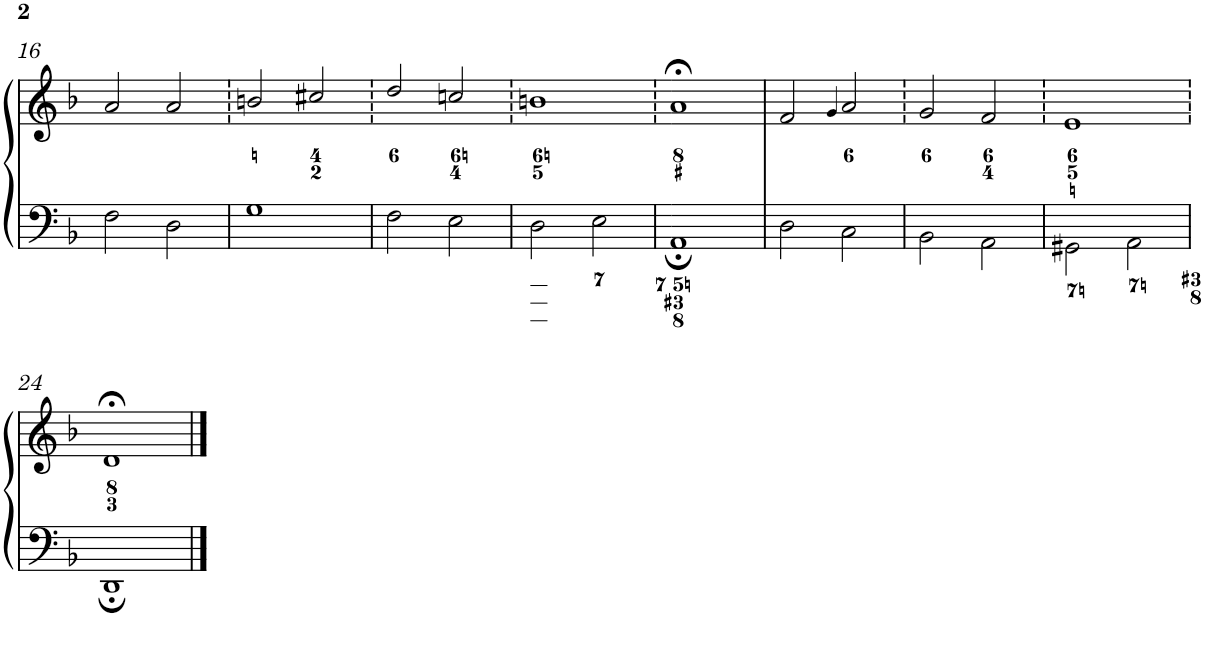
**kern	**kern
*part1	*part1
*staff2	*staff1
*I"Piano	*
*I'Pno.	*
!!LO:PB:g=z
*clefF4	*clefG2
*k[b-]	*k[b-]
*F:	*F:
*M4/4	*M4/4
*met(c)	*met(c)
=16	=16
2F\	2a/
2D\	2a/
=17	=17
1G	2bn/
.	2cc#X/
=18	=18
2F\	2dd/
2E\	2ccn/
=19	=19
2D\	1bn
2E\	.
=20	=20
1AA;	1a;<
=21	=21
2D\	2f/
.	4qg/
2C\	2a/
=22	=22
2BB-\	2g/
2AA\	2f/
=23	=23
2GG#X\	1e
2AA\	.
!!LO:LB:g=z
=24	=24
1DD;	1d;<
==	==
*-	*-
